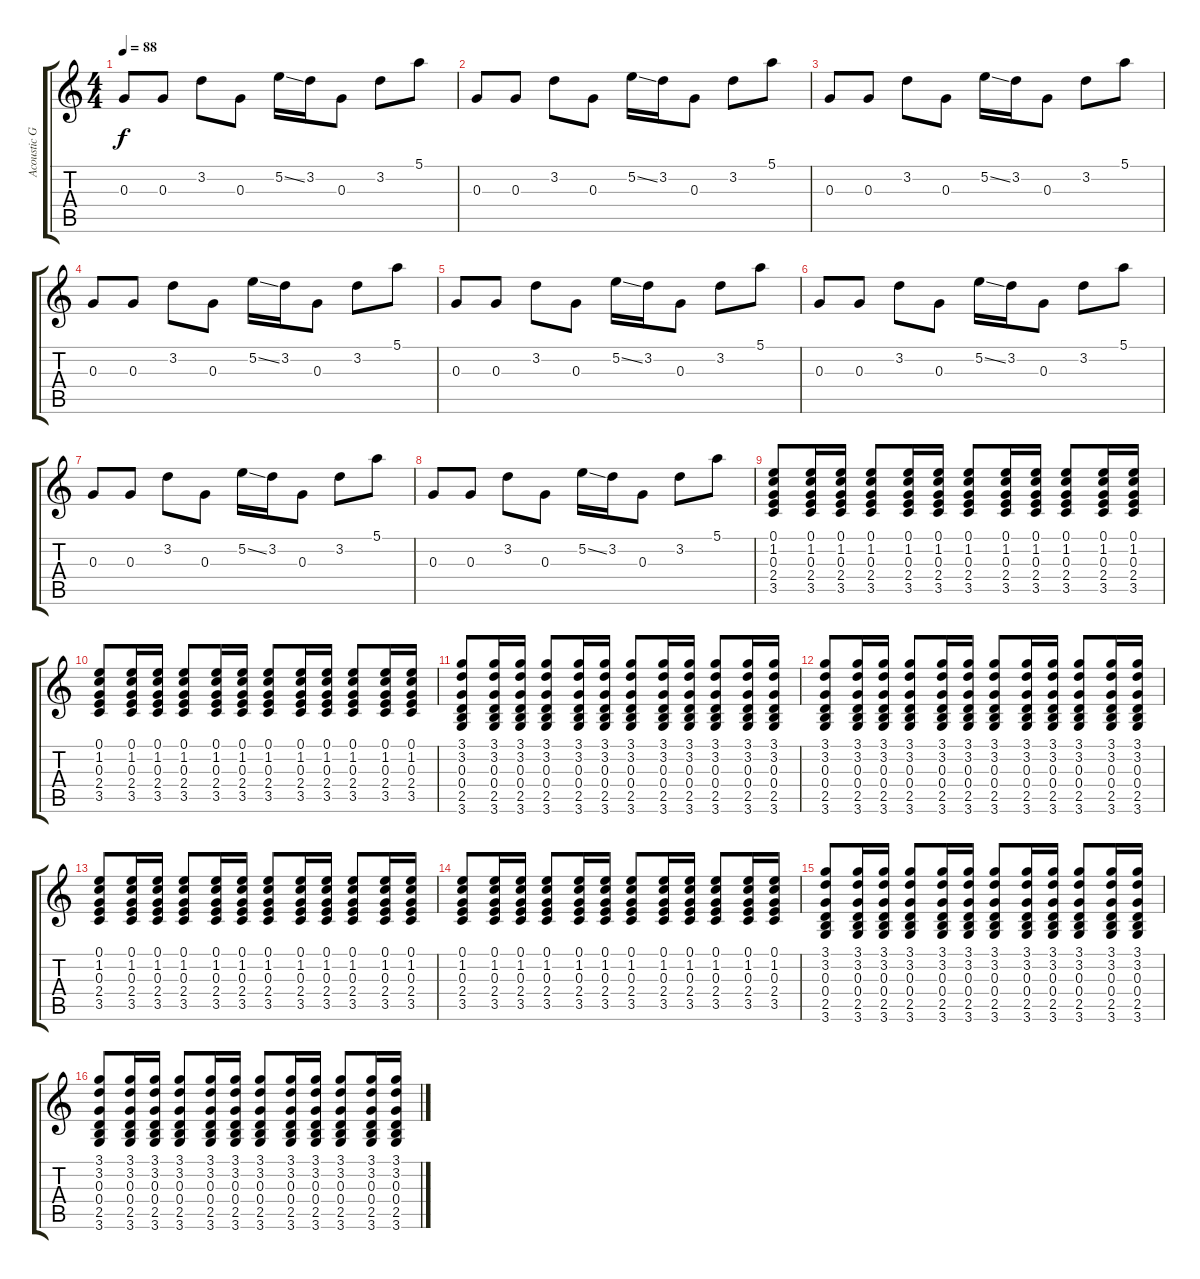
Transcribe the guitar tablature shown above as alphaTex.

\track ("Acoustic Guitar" "Acoustic G") {instrument acousticguitarsteel}
\staff {score tabs}
\tuning (E4 B3 G3 D3 A2 E2) {hide}
\ts (4 4)
\tempo 88
\clef g2
\ks c
0.3.8{dy f} 0.3.8 3.2.8 0.3.8 5.2{ss}.16 3.2.16 0.3.8 3.2.8 5.1.8 |
0.3.8 0.3.8 3.2.8 0.3.8 5.2{ss}.16 3.2.16 0.3.8 3.2.8 5.1.8 |
0.3.8 0.3.8 3.2.8 0.3.8 5.2{ss}.16 3.2.16 0.3.8 3.2.8 5.1.8 |
0.3.8 0.3.8 3.2.8 0.3.8 5.2{ss}.16 3.2.16 0.3.8 3.2.8 5.1.8 |
0.3.8 0.3.8 3.2.8 0.3.8 5.2{ss}.16 3.2.16 0.3.8 3.2.8 5.1.8 |
0.3.8 0.3.8 3.2.8 0.3.8 5.2{ss}.16 3.2.16 0.3.8 3.2.8 5.1.8 |
0.3.8 0.3.8 3.2.8 0.3.8 5.2{ss}.16 3.2.16 0.3.8 3.2.8 5.1.8 |
0.3.8 0.3.8 3.2.8 0.3.8 5.2{ss}.16 3.2.16 0.3.8 3.2.8 5.1.8 |
(0.1 1.2 0.3 2.4 3.5).8 (0.1 1.2 0.3 2.4 3.5).16 (0.1 1.2 0.3 2.4 3.5).16 (0.1 1.2 0.3 2.4 3.5).8 (0.1 1.2 0.3 2.4 3.5).16 (0.1 1.2 0.3 2.4 3.5).16 (0.1 1.2 0.3 2.4 3.5).8 (0.1 1.2 0.3 2.4 3.5).16 (0.1 1.2 0.3 2.4 3.5).16 (0.1 1.2 0.3 2.4 3.5).8 (0.1 1.2 0.3 2.4 3.5).16 (0.1 1.2 0.3 2.4 3.5).16 |
(0.1 1.2 0.3 2.4 3.5).8 (0.1 1.2 0.3 2.4 3.5).16 (0.1 1.2 0.3 2.4 3.5).16 (0.1 1.2 0.3 2.4 3.5).8 (0.1 1.2 0.3 2.4 3.5).16 (0.1 1.2 0.3 2.4 3.5).16 (0.1 1.2 0.3 2.4 3.5).8 (0.1 1.2 0.3 2.4 3.5).16 (0.1 1.2 0.3 2.4 3.5).16 (0.1 1.2 0.3 2.4 3.5).8 (0.1 1.2 0.3 2.4 3.5).16 (0.1 1.2 0.3 2.4 3.5).16 |
(3.1 3.2 0.3 0.4 2.5 3.6).8 (3.1 3.2 0.3 0.4 2.5 3.6).16 (3.1 3.2 0.3 0.4 2.5 3.6).16 (3.1 3.2 0.3 0.4 2.5 3.6).8 (3.1 3.2 0.3 0.4 2.5 3.6).16 (3.1 3.2 0.3 0.4 2.5 3.6).16 (3.1 3.2 0.3 0.4 2.5 3.6).8 (3.1 3.2 0.3 0.4 2.5 3.6).16 (3.1 3.2 0.3 0.4 2.5 3.6).16 (3.1 3.2 0.3 0.4 2.5 3.6).8 (3.1 3.2 0.3 0.4 2.5 3.6).16 (3.1 3.2 0.3 0.4 2.5 3.6).16 |
(3.1 3.2 0.3 0.4 2.5 3.6).8 (3.1 3.2 0.3 0.4 2.5 3.6).16 (3.1 3.2 0.3 0.4 2.5 3.6).16 (3.1 3.2 0.3 0.4 2.5 3.6).8 (3.1 3.2 0.3 0.4 2.5 3.6).16 (3.1 3.2 0.3 0.4 2.5 3.6).16 (3.1 3.2 0.3 0.4 2.5 3.6).8 (3.1 3.2 0.3 0.4 2.5 3.6).16 (3.1 3.2 0.3 0.4 2.5 3.6).16 (3.1 3.2 0.3 0.4 2.5 3.6).8 (3.1 3.2 0.3 0.4 2.5 3.6).16 (3.1 3.2 0.3 0.4 2.5 3.6).16 |
(0.1 1.2 0.3 2.4 3.5).8 (0.1 1.2 0.3 2.4 3.5).16 (0.1 1.2 0.3 2.4 3.5).16 (0.1 1.2 0.3 2.4 3.5).8 (0.1 1.2 0.3 2.4 3.5).16 (0.1 1.2 0.3 2.4 3.5).16 (0.1 1.2 0.3 2.4 3.5).8 (0.1 1.2 0.3 2.4 3.5).16 (0.1 1.2 0.3 2.4 3.5).16 (0.1 1.2 0.3 2.4 3.5).8 (0.1 1.2 0.3 2.4 3.5).16 (0.1 1.2 0.3 2.4 3.5).16 |
(0.1 1.2 0.3 2.4 3.5).8 (0.1 1.2 0.3 2.4 3.5).16 (0.1 1.2 0.3 2.4 3.5).16 (0.1 1.2 0.3 2.4 3.5).8 (0.1 1.2 0.3 2.4 3.5).16 (0.1 1.2 0.3 2.4 3.5).16 (0.1 1.2 0.3 2.4 3.5).8 (0.1 1.2 0.3 2.4 3.5).16 (0.1 1.2 0.3 2.4 3.5).16 (0.1 1.2 0.3 2.4 3.5).8 (0.1 1.2 0.3 2.4 3.5).16 (0.1 1.2 0.3 2.4 3.5).16 |
(3.1 3.2 0.3 0.4 2.5 3.6).8 (3.1 3.2 0.3 0.4 2.5 3.6).16 (3.1 3.2 0.3 0.4 2.5 3.6).16 (3.1 3.2 0.3 0.4 2.5 3.6).8 (3.1 3.2 0.3 0.4 2.5 3.6).16 (3.1 3.2 0.3 0.4 2.5 3.6).16 (3.1 3.2 0.3 0.4 2.5 3.6).8 (3.1 3.2 0.3 0.4 2.5 3.6).16 (3.1 3.2 0.3 0.4 2.5 3.6).16 (3.1 3.2 0.3 0.4 2.5 3.6).8 (3.1 3.2 0.3 0.4 2.5 3.6).16 (3.1 3.2 0.3 0.4 2.5 3.6).16 |
(3.1 3.2 0.3 0.4 2.5 3.6).8 (3.1 3.2 0.3 0.4 2.5 3.6).16 (3.1 3.2 0.3 0.4 2.5 3.6).16 (3.1 3.2 0.3 0.4 2.5 3.6).8 (3.1 3.2 0.3 0.4 2.5 3.6).16 (3.1 3.2 0.3 0.4 2.5 3.6).16 (3.1 3.2 0.3 0.4 2.5 3.6).8 (3.1 3.2 0.3 0.4 2.5 3.6).16 (3.1 3.2 0.3 0.4 2.5 3.6).16 (3.1 3.2 0.3 0.4 2.5 3.6).8 (3.1 3.2 0.3 0.4 2.5 3.6).16 (3.1 3.2 0.3 0.4 2.5 3.6).16
